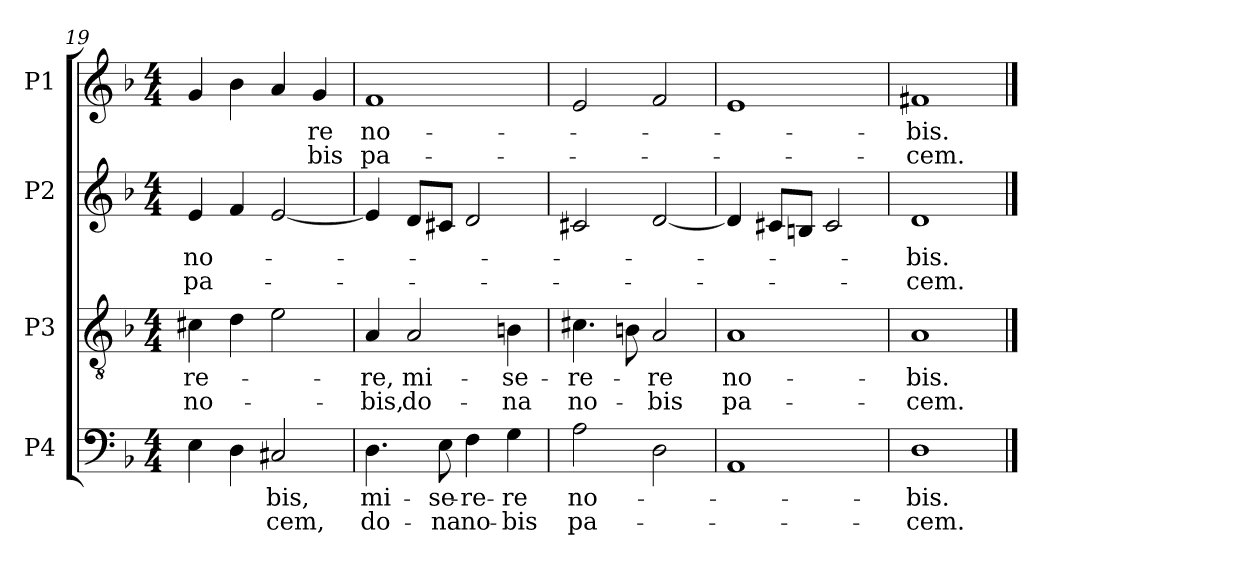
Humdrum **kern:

**kern	**text	**text	**kern	**text	**text	**kern	**text	**text	**kern	**text	**text
*part4	*part4	*part4	*part3	*part3	*part3	*part2	*part2	*part2	*part1	*part1	*part1
*staff4	*staff4	*staff4	*staff3	*staff3	*staff3	*staff2	*staff2	*staff2	*staff1	*staff1	*staff1
*I"P4	*	*	*I"P3	*	*	*I"P2	*	*	*I"P1	*	*
!!LO:LB:g=z
*clefF4	*	*	*clefGv2	*	*	*clefG2	*	*	*clefG2	*	*
*	*	*	*ITrd7c12	*	*	*	*	*	*	*	*
*k[b-]	*	*	*k[b-]	*	*	*k[b-]	*	*	*k[b-]	*	*
*F:	*	*	*F:	*	*	*F:	*	*	*F:	*	*
*M4/4	*	*	*M4/4	*	*	*M4/4	*	*	*M4/4	*	*
=19	=19	=19	=19	=19	=19	=19	=19	=19	=19	=19	=19
!	!	!	!	!LO:LY:b:color=#000000	!LO:LY:b:color=#000000	!	!	!	!	!	!
!	!	!	!	!	!	!	!LO:LY:b:color=#000000	!LO:LY:b:color=#000000	!	!	!
4Ei\	.	.	4C#Xi\	-re-	no-	4ei/	no-	pa-	4gi/	.	.
4Di\	.	.	4Di\	.	.	4fi/	.	.	4b-i\	.	.
!	!LO:LY:b:color=#000000	!LO:LY:b:color=#000000	!	!	!	!	!	!	!	!	!
2C#Xi/	-bis,	-cem,	2Ei\	.	.	[2ei/	.	.	4ai/	.	.
!	!	!	!	!	!	!	!	!	!	!LO:LY:b:color=#000000	!LO:LY:b:color=#000000
.	.	.	.	.	.	.	.	.	4gi/	-re	-bis
=20	=20	=20	=20	=20	=20	=20	=20	=20	=20	=20	=20
!	!LO:LY:b:color=#000000	!LO:LY:b:color=#000000	!	!	!	!	!	!	!	!	!
!	!	!	!	!LO:LY:b:color=#000000	!LO:LY:b:color=#000000	!	!	!	!	!	!
!	!	!	!	!	!	!	!	!	!	!LO:LY:b:color=#000000	!LO:LY:b:color=#000000
4.Di\	mi-	do-	4AAi/	-re,	-bis,	4ei/]	.	.	1fi	no-	pa-
!	!	!	!	!LO:LY:b:color=#000000	!LO:LY:b:color=#000000	!	!	!	!	!	!
.	.	.	2AAi/	mi-	do-	8di/L	.	.	.	.	.
!	!LO:LY:b:color=#000000	!LO:LY:b:color=#000000	!	!	!	!	!	!	!	!	!
8Ei\	-se-	-na	.	.	.	8c#Xi/J	.	.	.	.	.
!	!LO:LY:b:color=#000000	!LO:LY:b:color=#000000	!	!	!	!	!	!	!	!	!
4Fi\	-re-	no-	.	.	.	2di/	.	.	.	.	.
!	!LO:LY:b:color=#000000	!LO:LY:b:color=#000000	!	!	!	!	!	!	!	!	!
!	!	!	!	!LO:LY:b:color=#000000	!LO:LY:b:color=#000000	!	!	!	!	!	!
4Gi\	-re	-bis	4BBni\	-se-	-na	.	.	.	.	.	.
=21	=21	=21	=21	=21	=21	=21	=21	=21	=21	=21	=21
!	!LO:LY:b:color=#000000	!LO:LY:b:color=#000000	!	!	!	!	!	!	!	!	!
!	!	!	!	!LO:LY:b:color=#000000	!LO:LY:b:color=#000000	!	!	!	!	!	!
2Ai\	no-	pa-	4.C#Xi\	-re-	no-	2c#Xi/	.	.	2ei/	.	.
.	.	.	8BBni\	.	.	.	.	.	.	.	.
!	!	!	!	!LO:LY:b:color=#000000	!LO:LY:b:color=#000000	!	!	!	!	!	!
2Di\	.	.	2AAi/	-re	-bis	[2di/	.	.	2fi/	.	.
=22	=22	=22	=22	=22	=22	=22	=22	=22	=22	=22	=22
!	!	!	!	!LO:LY:b:color=#000000	!LO:LY:b:color=#000000	!	!	!	!	!	!
1AAi	.	.	1AAi	no-	pa-	4di/]	.	.	1ei	.	.
.	.	.	.	.	.	8c#Xi/L	.	.	.	.	.
.	.	.	.	.	.	8Bni/J	.	.	.	.	.
.	.	.	.	.	.	2c#i/	.	.	.	.	.
=23	=23	=23	=23	=23	=23	=23	=23	=23	=23	=23	=23
!	!LO:LY:b:color=#000000	!LO:LY:b:color=#000000	!	!	!	!	!	!	!	!	!
!	!	!	!	!LO:LY:b:color=#000000	!LO:LY:b:color=#000000	!	!	!	!	!	!
!	!	!	!	!	!	!	!LO:LY:b:color=#000000	!LO:LY:b:color=#000000	!	!	!
!	!	!	!	!	!	!	!	!	!	!LO:LY:b:color=#000000	!LO:LY:b:color=#000000
1Di	-bis.	-cem.	1AAi	-bis.	-cem.	1di	-bis.	-cem.	1f#Xi	-bis.	-cem.
==	==	==	==	==	==	==	==	==	==	==	==
*-	*-	*-	*-	*-	*-	*-	*-	*-	*-	*-	*-
